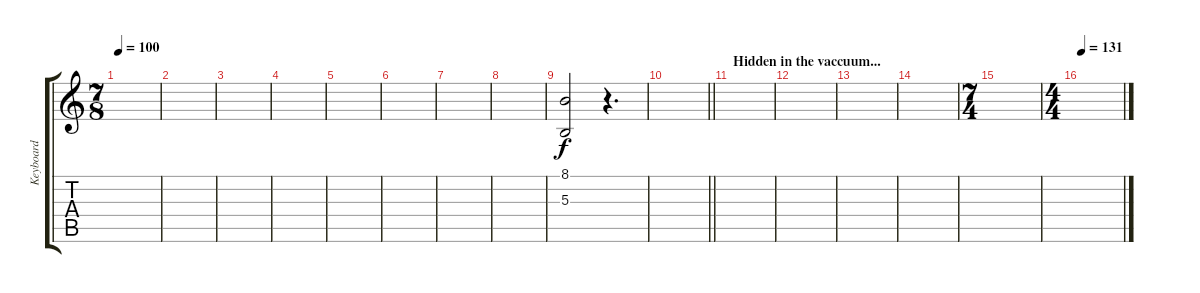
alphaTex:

\track ("Keyboard" "Keyboard") {instrument acousticgrandpiano}
\staff {score tabs}
\tuning (Eb4 Bb3 Gb3 Db3 Ab2 Eb2) {hide}
\ts (7 8)
\tempo 100
\clef g2
\ks c
|
|
|
|
|
|
|
|
(8.1 5.3).2 r.4{d} |
\barLineRight lightlight
|
\section ("" "Hidden in the vaccuum...")
|
|
|
|
\ts (7 4)
|
\ts (4 4)
\tempo 131
